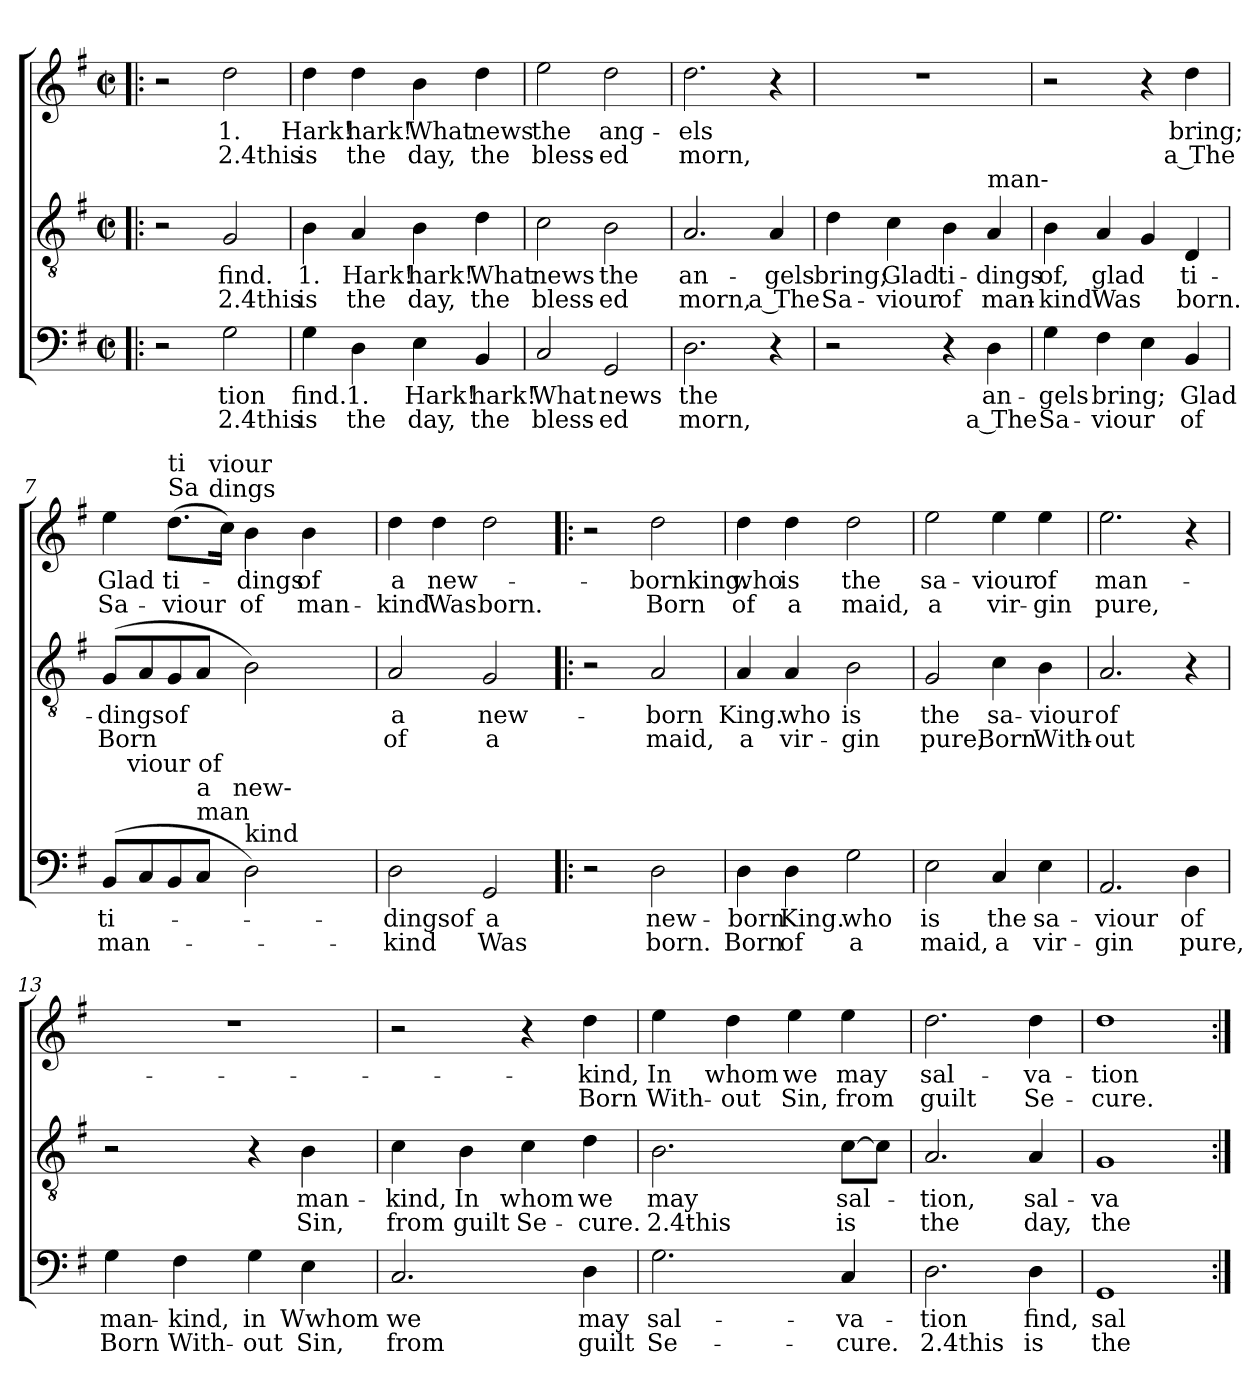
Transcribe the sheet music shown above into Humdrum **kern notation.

**kern	**text	**text	**kern	**text	**text	**kern	**text	**text
*part3	*part3	*part3	*part2	*part2	*part2	*part1	*part1	*part1
*staff3	*staff3	*staff3	*staff2	*staff2	*staff2	*staff1	*staff1	*staff1
*clefF4	*	*	*clefGv2	*	*	*clefG2	*	*
*k[f#]	*	*	*k[f#]	*	*	*k[f#]	*	*
*G:	*	*	*G:	*	*	*G:	*	*
*M2/2	*	*	*M2/2	*	*	*M2/2	*	*
*met(c|)	*	*	*met(c|)	*	*	*met(c|)	*	*
=1!|:	=1!|:	=1!|:	=1!|:	=1!|:	=1!|:	=1!|:	=1!|:	=1!|:
2r	.	.	2r	.	.	2r	.	.
!	!LO:LY:b	!LO:LY:b	!	!LO:LY:b	!LO:LY:b	!	!LO:LY:b	!LO:LY:b
2G\	tion	2.4this	2G/	find.	2.4this	2dd\	1.	2.4this
=2	=2	=2	=2	=2	=2	=2	=2	=2
!	!LO:LY:b	!LO:LY:b	!	!LO:LY:b	!LO:LY:b	!	!LO:LY:b	!LO:LY:b
4G\	find.	is	4B\	1.	is	4dd\	Hark!	is
!	!LO:LY:b	!LO:LY:b	!	!LO:LY:b	!LO:LY:b	!	!LO:LY:b	!LO:LY:b
4D\	1.	the	4A/	Hark!	the	4dd\	hark!	the
!	!LO:LY:b	!LO:LY:b	!	!LO:LY:b	!LO:LY:b	!	!LO:LY:b	!LO:LY:b
4E\	Hark!	day,	4B\	hark!	day,	4b\	What	day,
!	!LO:LY:b	!LO:LY:b	!	!LO:LY:b	!LO:LY:b	!	!LO:LY:b	!LO:LY:b
4BB/	hark!	the	4d\	What	the	4dd\	news	the
=3	=3	=3	=3	=3	=3	=3	=3	=3
!	!LO:LY:b	!LO:LY:b	!	!LO:LY:b	!LO:LY:b	!	!LO:LY:b	!LO:LY:b
2C/	What	bless-	2c\	news	bless-	2ee\	the	bless-
!	!LO:LY:b	!LO:LY:b	!	!LO:LY:b	!LO:LY:b	!	!LO:LY:b	!LO:LY:b
2GG/	news	-ed	2B\	the	-ed	2dd\	ang-	-ed
=4	=4	=4	=4	=4	=4	=4	=4	=4
!	!LO:LY:b	!LO:LY:b	!	!LO:LY:b	!LO:LY:b	!	!LO:LY:b	!LO:LY:b
2.D\	the	morn,	2.A/	an-	morn,	2.dd\	-els	morn,
!	!	!	!	!LO:LY:b	!LO:LY:b	!	!	!
4r	.	.	4A/	-gels	a The	4r	.	.
=5	=5	=5	=5	=5	=5	=5	=5	=5
!	!	!	!	!LO:LY:b	!LO:LY:b	!	!	!
2r	.	.	4d\	bring;	Sa-	1r	.	.
!	!	!	!	!LO:LY:b	!LO:LY:b	!	!	!
.	.	.	4c\	Glad	-viour	.	.	.
!	!	!	!	!LO:LY:b	!LO:LY:b	!	!	!
4r	.	.	4B\	ti-	of	.	.	.
!	!	!	!LO:TX:a:t=man-	!	!	!	!	!
!	!LO:LY:b	!LO:LY:b	!	!LO:LY:b	!LO:LY:b	!	!	!
4D\	an-	a The	4A/	-dings	man-	.	.	.
=6	=6	=6	=6	=6	=6	=6	=6	=6
!	!LO:LY:b	!LO:LY:b	!	!LO:LY:b	!LO:LY:b	!	!	!
4G\	-gels	Sa-	4B\	of,	-kind	2r	.	.
!	!LO:LY:b	!LO:LY:b	!	!LO:LY:b	!LO:LY:b	!	!	!
4F#\	bring;	-viour	4A/	glad	Was	.	.	.
4E\	.	.	4G/	.	.	4r	.	.
!	!LO:LY:b	!LO:LY:b	!	!LO:LY:b	!LO:LY:b	!	!LO:LY:b	!LO:LY:b
4BB/	Glad	of	4D/	ti-	born.	4dd\	bring;	a The
!!LO:LB:g=z
=7	=7	=7	=7	=7	=7	=7	=7	=7
!	!	!	!	!	!	!LO:TX:a:t=Glad	!	!
!	!	!	!	!	!	!LO:TX:a:t=The	!	!
!LO:TX:a:t=Sa	!	!	!	!	!	!	!	!
!LO:TX:a:t=ti	!	!	!	!	!	!	!	!
!LO:TX:a:t=dingsof	!	!	!	!	!	!	!	!
!	!LO:LY:b	!LO:LY:b	!	!LO:LY:b	!LO:LY:b	!	!LO:LY:b	!LO:LY:b
*^	*	*	*	*	*	*^	*	*
*	*^	*	*	*	*	*	*	*	*	*
(>8BB/L	16.ryy	4...ryy	ti-	man-	(>8G/L	-dingsof	Born	4ee\	4ryy	Glad	Sa-
!	!LO:TX:a:t=viour of	!	!	!	!	!	!	!	!	!	!
.	2ryy	.	.	.	.	.	.	.	.	.	.
8C/	.	.	.	.	8A/	.	.	.	.	.	.
!	!	!	!	!	!	!	!	!LO:TX:a:t=Sa	!	!	!
!	!	!	!	!	!	!	!	!LO:TX:a:t=ti	!	!	!
!	!	!	!	!	!	!	!	!	!	!LO:LY:b	!LO:LY:b
8BB/	.	.	.	.	8G/	.	.	(>8.dd\L	8ryy	ti-	-viour
!LO:TX:a:t=man	!	!	!	!	!	!	!	!	!	!	!
!LO:TX:a:t=a	!	!	!	!	!	!	!	!	!	!	!
8C/J	.	.	.	.	8A/J	.	.	.	32ryy	.	.
!	!	!	!	!	!	!	!	!	!LO:TX:a:t=dings	!	!
!	!	!	!	!	!	!	!	!	!LO:TX:a:t=viour	!	!
.	.	.	.	.	.	.	.	.	2ryy	.	.
.	.	.	.	.	.	.	.	16cc\Jk)	.	.	.
!	!	!LO:TX:a:t=new-	!	!	!	!	!	!	!	!	!
.	.	2ryy	.	.	.	.	.	.	.	.	.
!LO:TX:a:t=kind	!	!	!	!	!	!	!	!	!	!	!
!	!	!	!	!	!	!	!	!	!	!LO:LY:b	!LO:LY:b
2D\)	.	.	.	.	2B\)	.	.	4b\	.	-dings	of
.	4ryy	.	.	.	.	.	.	.	.	.	.
!	!	!	!	!	!	!	!	!	!	!LO:LY:b	!LO:LY:b
.	.	.	.	.	.	.	.	4b\	.	of	man-
.	8ryy	.	.	.	.	.	.	.	.	.	.
.	.	.	.	.	.	.	.	.	16.ryy	.	.
.	32ryy	32ryy	.	.	.	.	.	.	.	.	.
=8	=8	=8	=8	=8	=8	=8	=8	=8	=8	=8	=8
!	!	!	!LO:LY:b	!LO:LY:b	!	!LO:LY:b	!LO:LY:b	!	!	!LO:LY:b	!LO:LY:b
*v	*v	*v	*	*	*	*	*	*v	*v	*	*
2D\	-dingsof	-kind	2A/	a	of	4dd\	a	-kind
!	!	!	!	!	!	!	!LO:LY:b	!LO:LY:b
.	.	.	.	.	.	4dd\	new-	Was
!	!LO:LY:b	!LO:LY:b	!	!LO:LY:b	!LO:LY:b	!	!	!LO:LY:b
2GG/	a	Was	2G/	new-	a	2dd\	.	born.
=9!|:	=9!|:	=9!|:	=9!|:	=9!|:	=9!|:	=9!|:	=9!|:	=9!|:
2r	.	.	2r	.	.	2r	.	.
!	!LO:LY:b	!LO:LY:b	!	!LO:LY:b	!LO:LY:b	!	!LO:LY:b	!LO:LY:b
2D\	new-	born.	2A/	-born	maid,	2dd\	-bornking.	Born
=10	=10	=10	=10	=10	=10	=10	=10	=10
!	!LO:LY:b	!LO:LY:b	!	!LO:LY:b	!LO:LY:b	!	!LO:LY:b	!LO:LY:b
4D\	-born	Born	4A/	King.	a	4dd\	who	of
!	!LO:LY:b	!LO:LY:b	!	!LO:LY:b	!LO:LY:b	!	!LO:LY:b	!LO:LY:b
4D\	King.	of	4A/	who	vir-	4dd\	is	a
!	!LO:LY:b	!LO:LY:b	!	!LO:LY:b	!LO:LY:b	!	!LO:LY:b	!LO:LY:b
2G\	who	a	2B\	is	-gin	2dd\	the	maid,
=11	=11	=11	=11	=11	=11	=11	=11	=11
!	!LO:LY:b	!LO:LY:b	!	!LO:LY:b	!LO:LY:b	!	!LO:LY:b	!LO:LY:b
2E\	is	maid,	2G/	the	pure,	2ee\	sa-	a
!	!LO:LY:b	!LO:LY:b	!	!LO:LY:b	!LO:LY:b	!	!LO:LY:b	!LO:LY:b
4C/	the	a	4c\	sa-	Born	4ee\	-viour	vir-
!	!LO:LY:b	!LO:LY:b	!	!LO:LY:b	!LO:LY:b	!	!LO:LY:b	!LO:LY:b
4E\	sa-	vir-	4B\	-viour	With-	4ee\	of	-gin
=12	=12	=12	=12	=12	=12	=12	=12	=12
!	!LO:LY:b	!LO:LY:b	!	!LO:LY:b	!LO:LY:b	!	!LO:LY:b	!LO:LY:b
2.AA/	-viour	-gin	2.A/	of	-out	2.ee\	man-	pure,
!	!LO:LY:b	!LO:LY:b	!	!	!	!	!	!
4D\	of	pure,	4r	.	.	4r	.	.
!!LO:LB:g=z
=13	=13	=13	=13	=13	=13	=13	=13	=13
!	!LO:LY:b	!LO:LY:b	!	!	!	!	!	!
4G\	man-	Born	2r	.	.	1r	.	.
!	!LO:LY:b	!LO:LY:b	!	!	!	!	!	!
4F#\	-kind,	With-	.	.	.	.	.	.
!	!LO:LY:b	!LO:LY:b	!	!	!	!	!	!
4G\	in	-out	4r	.	.	.	.	.
!	!LO:LY:b	!LO:LY:b	!	!LO:LY:b	!LO:LY:b	!	!	!
4E\	Wwhom	Sin,	4B\	man-	Sin,	.	.	.
=14	=14	=14	=14	=14	=14	=14	=14	=14
!	!LO:LY:b	!LO:LY:b	!	!LO:LY:b	!LO:LY:b	!	!	!
2.C/	we	from	4c\	-kind,	from	2r	.	.
!	!	!	!	!LO:LY:b	!LO:LY:b	!	!	!
.	.	.	4B\	In	guilt	.	.	.
!	!	!	!	!LO:LY:b	!LO:LY:b	!	!	!
.	.	.	4c\	whom	Se-	4r	.	.
!	!LO:LY:b	!LO:LY:b	!	!LO:LY:b	!LO:LY:b	!	!LO:LY:b	!LO:LY:b
4D\	may	guilt	4d\	we	-cure.	4dd\	-kind,	Born
=15	=15	=15	=15	=15	=15	=15	=15	=15
!	!LO:LY:b	!LO:LY:b	!	!LO:LY:b	!LO:LY:b	!	!LO:LY:b	!LO:LY:b
2.G\	sal-	Se-	2.B\	may	2.4this	4ee\	In	With-
!	!	!	!	!	!	!	!LO:LY:b	!LO:LY:b
.	.	.	.	.	.	4dd\	whom	-out
!	!	!	!	!	!	!	!LO:LY:b	!LO:LY:b
.	.	.	.	.	.	4ee\	we	Sin,
!	!LO:LY:b	!LO:LY:b	!	!LO:LY:b	!LO:LY:b	!	!LO:LY:b	!LO:LY:b
4C/	-va-	-cure.	[>8c\L	sal-	is	4ee\	may	from
.	.	.	8c\J]	.	.	.	.	.
=16	=16	=16	=16	=16	=16	=16	=16	=16
!	!LO:LY:b	!LO:LY:b	!	!LO:LY:b	!LO:LY:b	!	!LO:LY:b	!LO:LY:b
2.D\	-tion	2.4this	2.A/	-tion,	the	2.dd\	sal-	guilt
!	!LO:LY:b	!LO:LY:b	!	!LO:LY:b	!LO:LY:b	!	!LO:LY:b	!LO:LY:b
4D\	find,	is	4A/	sal-	day,	4dd\	-va-	Se-
=17	=17	=17	=17	=17	=17	=17	=17	=17
!	!LO:LY:b	!LO:LY:b	!	!LO:LY:b	!LO:LY:b	!	!LO:LY:b	!LO:LY:b
1GG	sal-	the	1G	-va-	the	1dd	-tion	-cure.
=:|!	=:|!	=:|!	=:|!	=:|!	=:|!	=:|!	=:|!	=:|!
*-	*-	*-	*-	*-	*-	*-	*-	*-
